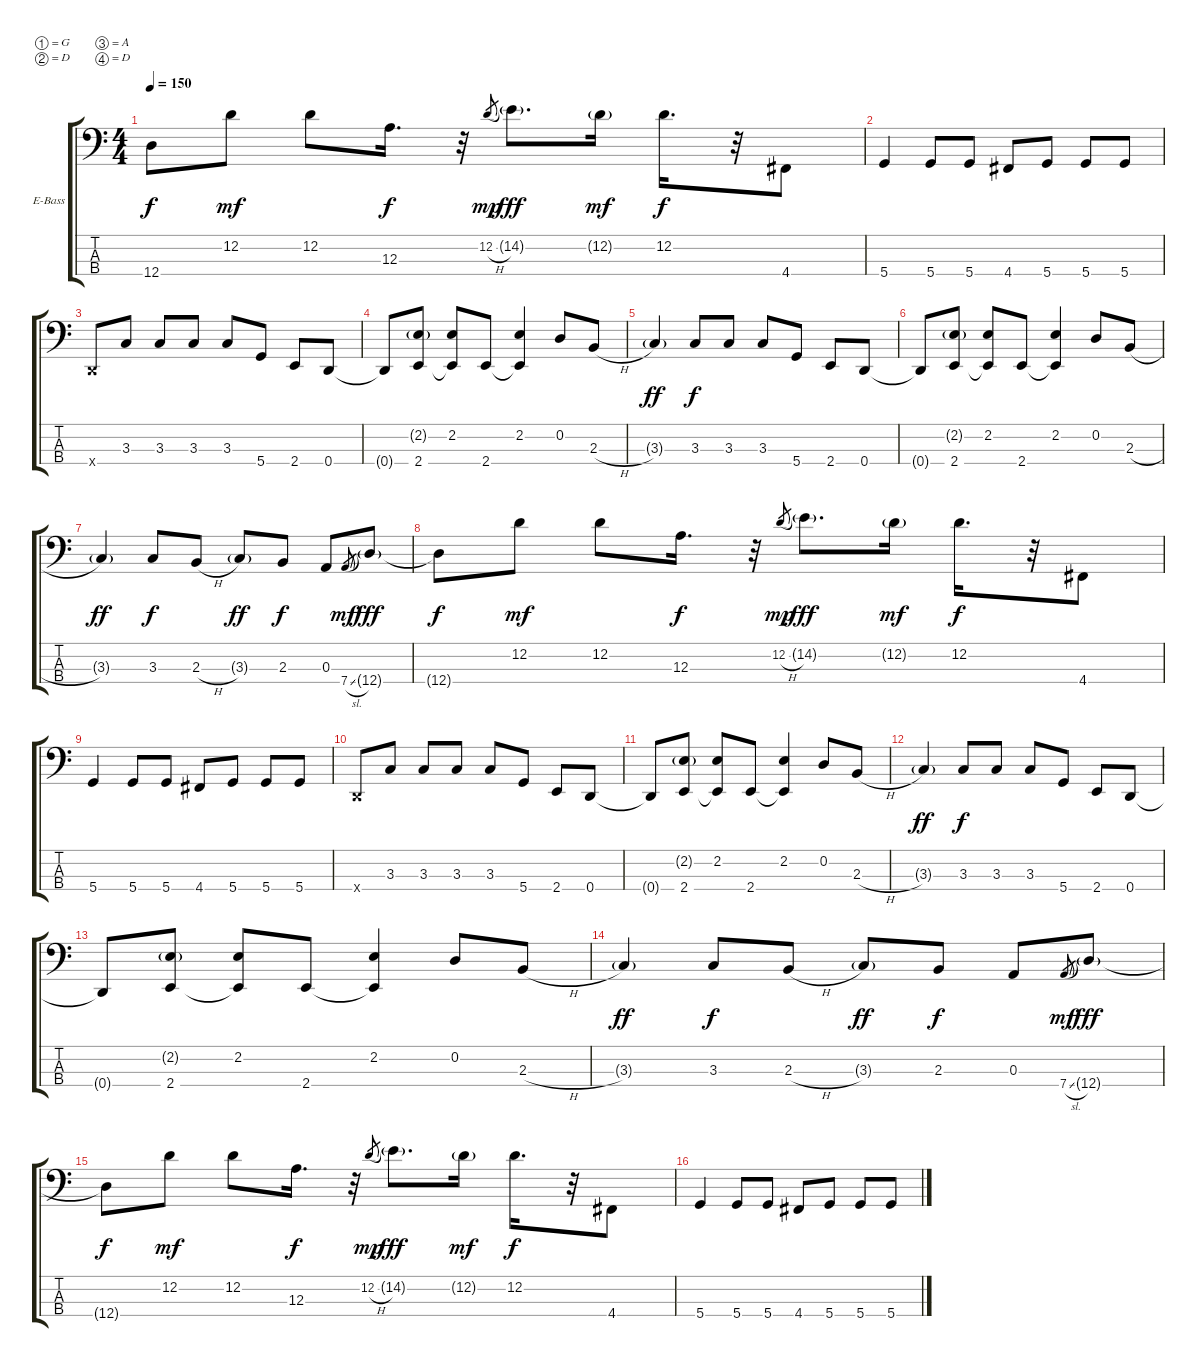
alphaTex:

\bracketExtendMode groupsimilarinstruments
\firstSystemTrackNameOrientation horizontal
\otherSystemsTrackNameOrientation horizontal
\track ("bass" "E-Bass") {instrument electricbasspick}
\staff {score tabs}
\tuning (G3 D2 A1 D1)
\ts (4 4)
\tempo 150
\clef f4
\ks c
12.4{t}.8{dy f} 12.2.8{dy mf} 12.2.8 12.3.16{d dy f} r.32 12.2{h}.8{gr dy mp} 14.2{g}.8{d dy fff} 12.2{g}.16{dy mf} 12.2.16{d dy f} r.32 4.4.8 |
5.4.4 5.4.8 5.4.8 4.4.8 5.4.8 5.4.8 5.4.8 |
0.4{x}.8 3.3.8 3.3.8 3.3.8 3.3.8 5.4.8 2.4.8 0.4.8 |
0.4{t}.8 (2.2{g} 2.4).8 (2.2 2.4{t}).8 2.4.8 (2.2 2.4{t}).4 0.2.8 2.3{h}.8 |
3.3{g}.4{dy ff} 3.3.8{dy f} 3.3.8 3.3.8 5.4.8 2.4.8 0.4.8 |
0.4{t}.8 (2.2{g} 2.4).8 (2.2 2.4{t}).8 2.4.8 (2.2 2.4{t}).4 0.2.8 2.3{h}.8 |
3.3{g}.4{dy ff} 3.3.8{dy f} 2.3{h}.8 3.3{g}.8{dy ff} 2.3.8{dy f} 0.3.8 7.4{sl}.8{gr dy mf} 12.4{g}.8{dy fff} |
12.4{t}.8{dy f} 12.2.8{dy mf} 12.2.8 12.3.16{d dy f} r.32 12.2{h}.8{gr dy mp} 14.2{g}.8{d dy fff} 12.2{g}.16{dy mf} 12.2.16{d dy f} r.32 4.4.8 |
5.4.4 5.4.8 5.4.8 4.4.8 5.4.8 5.4.8 5.4.8 |
0.4{x}.8 3.3.8 3.3.8 3.3.8 3.3.8 5.4.8 2.4.8 0.4.8 |
0.4{t}.8 (2.2{g} 2.4).8 (2.2 2.4{t}).8 2.4.8 (2.2 2.4{t}).4 0.2.8 2.3{h}.8 |
3.3{g}.4{dy ff} 3.3.8{dy f} 3.3.8 3.3.8 5.4.8 2.4.8 0.4.8 |
0.4{t}.8 (2.2{g} 2.4).8 (2.2 2.4{t}).8 2.4.8 (2.2 2.4{t}).4 0.2.8 2.3{h}.8 |
3.3{g}.4{dy ff} 3.3.8{dy f} 2.3{h}.8 3.3{g}.8{dy ff} 2.3.8{dy f} 0.3.8 7.4{sl}.8{gr dy mf} 12.4{g}.8{dy fff} |
12.4{t}.8{dy f} 12.2.8{dy mf} 12.2.8 12.3.16{d dy f} r.32 12.2{h}.8{gr dy mp} 14.2{g}.8{d dy fff} 12.2{g}.16{dy mf} 12.2.16{d dy f} r.32 4.4.8 |
5.4.4 5.4.8 5.4.8 4.4.8 5.4.8 5.4.8 5.4.8
